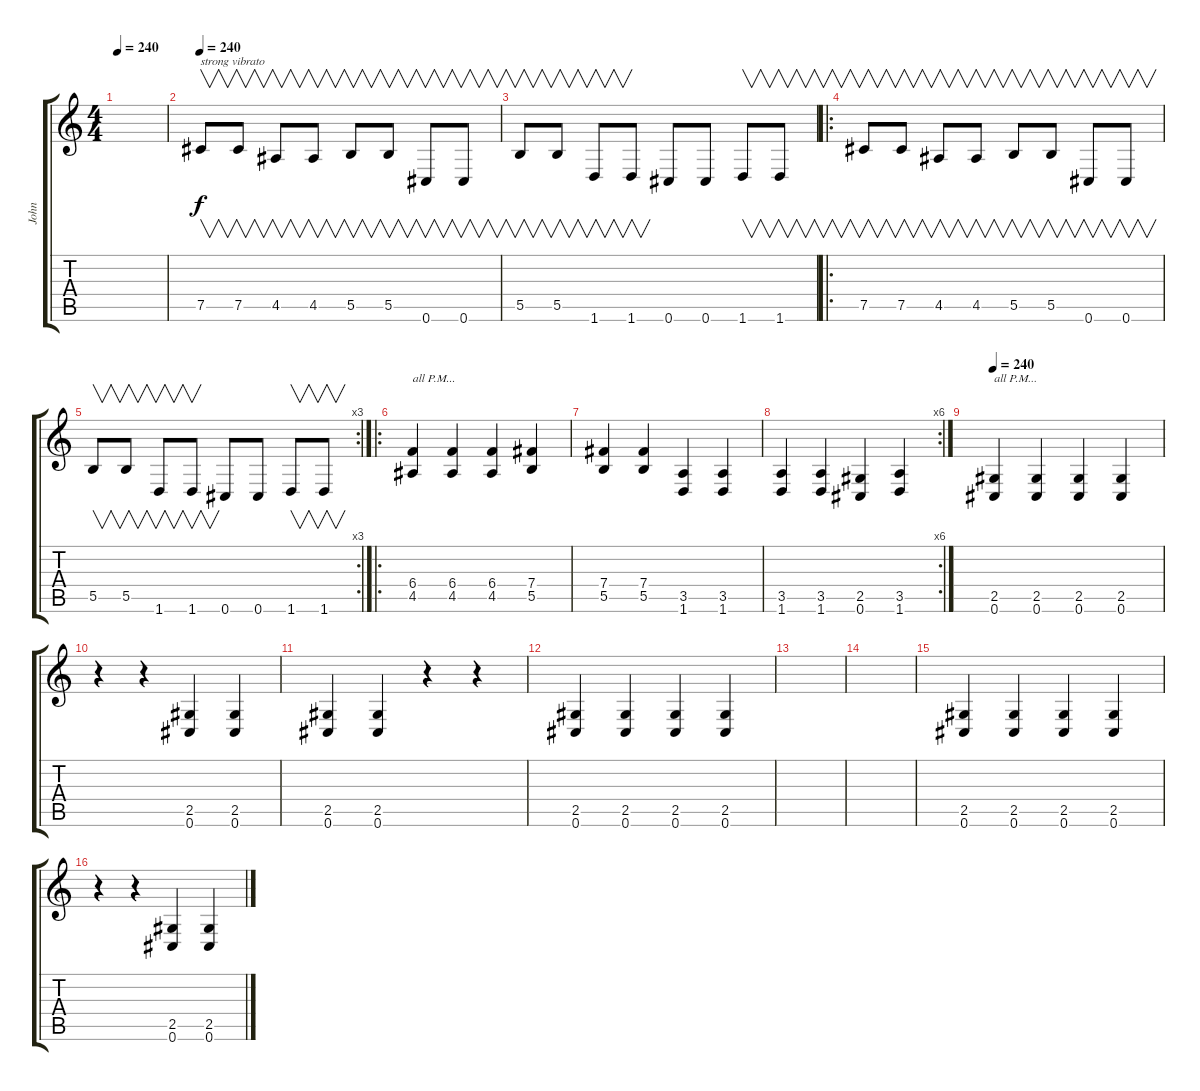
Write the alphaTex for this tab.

\track ("John" "John") {instrument distortionguitar}
\staff {score tabs}
\tuning (Db4 Ab3 E3 B2 Gb2 Db2) {hide}
\ts (4 4)
\tempo 240
\clef g2
\ks c
|
\tempo 240
7.5.8{v txt "strong vibrato"} 7.5.8{v} 4.5.8{v} 4.5.8{v} 5.5.8{v} 5.5.8{v} 0.6.8{v} 0.6.8{v} |
5.5.8{v} 5.5.8{v} 1.6.8{v} 1.6.8{v} 0.6.8 0.6.8 1.6.8{v} 1.6.8{v} |
\ro
7.5.8{v} 7.5.8{v} 4.5.8{v} 4.5.8{v} 5.5.8{v} 5.5.8{v} 0.6.8{v} 0.6.8{v} |
\rc 3
5.5.8{v} 5.5.8{v} 1.6.8{v} 1.6.8{v} 0.6.8 0.6.8 1.6.8{v} 1.6.8{v} |
\ro
(6.4 4.5).4{txt "all P.M..."} (6.4 4.5).4 (6.4 4.5).4 (7.4 5.5).4 |
(7.4 5.5).4 (7.4 5.5).4 (3.5 1.6).4 (3.5 1.6).4 |
\rc 6
(3.5 1.6).4 (3.5 1.6).4 (2.5 0.6).4 (3.5 1.6).4 |
\tempo 240
(2.5 0.6).4{txt "all P.M..."} (2.5 0.6).4 (2.5 0.6).4 (2.5 0.6).4 |
r.4 r.4 (2.5 0.6).4 (2.5 0.6).4 |
(2.5 0.6).4 (2.5 0.6).4 r.4 r.4 |
(2.5 0.6).4 (2.5 0.6).4 (2.5 0.6).4 (2.5 0.6).4 |
|
|
(2.5 0.6).4 (2.5 0.6).4 (2.5 0.6).4 (2.5 0.6).4 |
r.4 r.4 (2.5 0.6).4 (2.5 0.6).4
